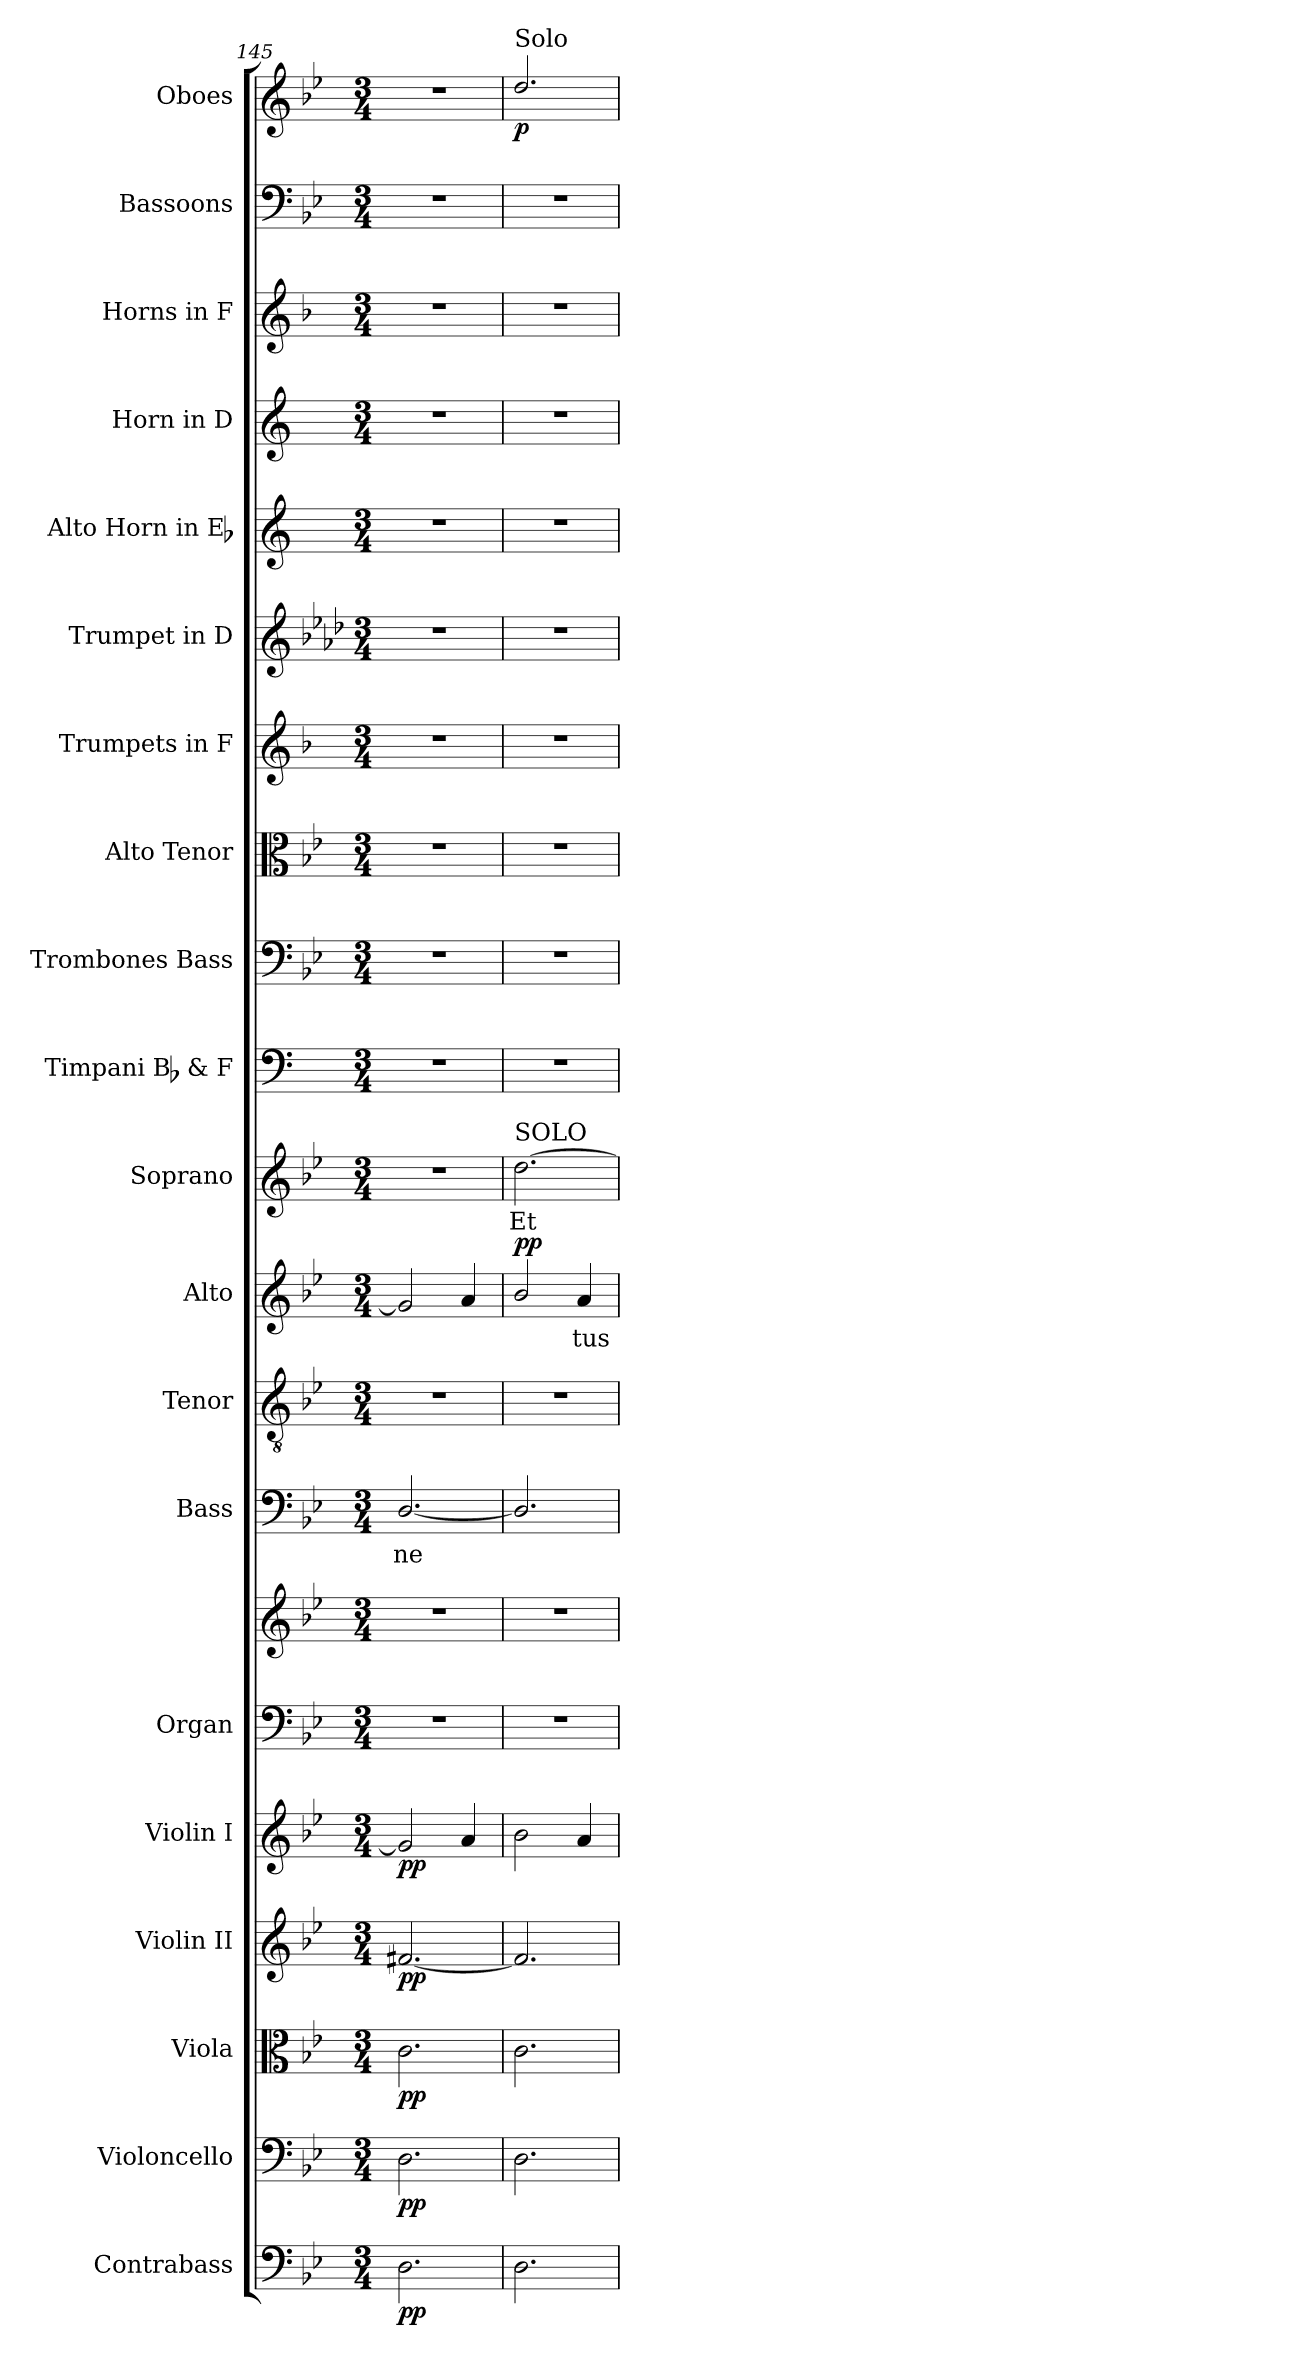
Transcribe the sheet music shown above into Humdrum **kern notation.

**kern	**dynam	**kern	**dynam	**kern	**dynam	**kern	**dynam	**kern	**dynam	**kern	**kern	**kern	**text	**kern	**kern	**text	**dynam	**kern	**text	**kern	**kern	**kern	**kern	**kern	**kern	**kern	**kern	**kern	**kern	**dynam
*part20	*part20	*part19	*part19	*part18	*part18	*part17	*part17	*part16	*part16	*part15	*part15	*part14	*part14	*part13	*part12	*part12	*part12	*part11	*part11	*part10	*part9	*part8	*part7	*part6	*part5	*part4	*part3	*part2	*part1	*part1
*staff21	*staff21	*staff20	*staff20	*staff19	*staff19	*staff18	*staff18	*staff17	*staff17	*staff16	*staff15	*staff14	*staff14	*staff13	*staff12	*staff12	*staff12	*staff11	*staff11	*staff10	*staff9	*staff8	*staff7	*staff6	*staff5	*staff4	*staff3	*staff2	*staff1	*staff1
*I"Contrabass	*	*I"Violoncello	*	*I"Viola	*	*I"Violin II	*	*I"Violin I	*	*I"Organ	*	*I"Bass	*	*I"Tenor	*I"Alto	*	*	*I"Soprano	*	*I"Timpani Bb & F	*I"Trombones  Bass	*I"Alto Tenor	*I"Trumpets in F	*I"Trumpet in D	*I"Alto Horn in Eb	*I"Horn in D	*I"Horns in F	*I"Bassoons	*I"Oboes	*
*I'Cb.	*	*I'Vc.	*	*I'Vla.	*	*I'Vln. II	*	*I'Vln. I	*	*I'Org.	*	*I'B.	*	*I'T.	*I'A.	*	*	*I'S.	*	*I'Timp.	*	*	*	*	*	*	*I'Hn.	*I'Bsn.	*I'Ob.	*
*clefF4	*	*clefF4	*	*clefC3	*	*clefG2	*	*clefG2	*	*clefF4	*clefG2	*clefF4	*	*clefGv2	*clefG2	*	*	*clefG2	*	*clefF4	*clefF4	*clefC3	*clefG2	*clefG2	*clefG2	*clefG2	*clefG2	*clefF4	*clefG2	*
*ITrd7c12	*	*	*	*	*	*	*	*	*	*	*	*	*	*ITrd7c12	*	*	*	*	*	*	*	*	*ITrd4c7	*ITrd-1c-2	*ITrd5c8	*ITrd6c10	*ITrd4c7	*	*	*
*k[b-e-]	*	*k[b-e-]	*	*k[b-e-]	*	*k[b-e-]	*	*k[b-e-]	*	*k[b-e-]	*k[b-e-]	*k[b-e-]	*	*k[b-e-]	*k[b-e-]	*	*	*k[b-e-]	*	*k[]	*k[b-e-]	*k[b-e-]	*k[b-e-]	*k[b-e-]	*k[f#c#g#d#]	*k[f#c#]	*k[b-e-]	*k[b-e-]	*k[b-e-]	*
*B-:	*	*B-:	*	*B-:	*	*B-:	*	*B-:	*	*B-:	*B-:	*B-:	*	*B-:	*B-:	*	*	*B-:	*	*C:	*B-:	*B-:	*B-:	*B-:	*E:	*D:	*B-:	*B-:	*B-:	*
*M3/4	*	*M3/4	*	*M3/4	*	*M3/4	*	*M3/4	*	*M3/4	*M3/4	*M3/4	*	*M3/4	*M3/4	*	*	*M3/4	*	*M3/4	*M3/4	*M3/4	*M3/4	*M3/4	*M3/4	*M3/4	*M3/4	*M3/4	*M3/4	*
=145	=145	=145	=145	=145	=145	=145	=145	=145	=145	=145	=145	=145	=145	=145	=145	=145	=145	=145	=145	=145	=145	=145	=145	=145	=145	=145	=145	=145	=145	=145
!	!	!	!	!	!	!	!	!	!	!LO:N:vis=1	!LO:N:vis=1	!	!	!	!	!	!	!	!	!	!	!	!	!	!	!	!	!	!	!
!	!	!	!	!	!	!	!	!	!	!	!	!	!LO:LY:b:color=#000000	!LO:N:vis=1	!	!	!	!LO:N:vis=1	!	!LO:N:vis=1	!LO:N:vis=1	!LO:N:vis=1	!LO:N:vis=1	!LO:N:vis=1	!LO:N:vis=1	!LO:N:vis=1	!LO:N:vis=1	!LO:N:vis=1	!LO:N:vis=1	!
2.DDi\	pp	2.Di\	pp	2.ci\	pp	[2.f#Xi/	pp	2g#i/]	pp	2.r	2.r	[2.Di/	-ne	2.r	2g#i/]	.	.	2.r	.	2.r	2.r	2.r	2.r	2.r	2.r	2.r	2.r	2.r	2.r	.
.	.	.	.	.	.	.	.	4ai/	.	.	.	.	.	.	4ai/	.	.	.	.	.	.	.	.	.	.	.	.	.	.	.
!!LO:PB:g=z
=146	=146	=146	=146	=146	=146	=146	=146	=146	=146	=146	=146	=146	=146	=146	=146	=146	=146	=146	=146	=146	=146	=146	=146	=146	=146	=146	=146	=146	=146	=146
!	!	!	!	!	!	!	!	!	!	!LO:N:vis=1	!LO:N:vis=1	!	!	!LO:N:vis=1	!	!	!	!	!	!	!	!	!	!	!	!	!	!	!	!
!	!	!	!	!	!	!	!	!	!	!	!	!	!	!	!	!	!	!	!	!	!	!	!	!	!	!	!	!	!LO:TX:a:t=Solo	!
!	!	!	!	!	!	!	!	!	!	!	!	!	!	!	!	!	!	!LO:TX:a:t=SOLO	!	!	!	!	!	!	!	!	!	!	!	!
!	!	!	!	!	!	!	!	!	!	!	!	!	!	!	!	!	!	!	!LO:LY:b:color=#000000	!LO:N:vis=1	!LO:N:vis=1	!LO:N:vis=1	!LO:N:vis=1	!LO:N:vis=1	!LO:N:vis=1	!LO:N:vis=1	!LO:N:vis=1	!LO:N:vis=1	!	!
2.DDi\	.	2.Di\	.	2.ci\	.	2.f#i/]	.	2b-i\	.	2.r	2.r	2.Di/]	.	2.r	2b-i/	.	pp	[2.ddi\	Et	2.r	2.r	2.r	2.r	2.r	2.r	2.r	2.r	2.r	2.ddi/	p
!	!	!	!	!	!	!	!	!	!	!	!	!	!	!	!	!LO:LY:b:color=#000000	!	!	!	!	!	!	!	!	!	!	!	!	!	!
.	.	.	.	.	.	.	.	4ai/	.	.	.	.	.	.	4ai/	-tus	.	.	.	.	.	.	.	.	.	.	.	.	.	.
=	=	=	=	=	=	=	=	=	=	=	=	=	=	=	=	=	=	=	=	=	=	=	=	=	=	=	=	=	=	=
*-	*-	*-	*-	*-	*-	*-	*-	*-	*-	*-	*-	*-	*-	*-	*-	*-	*-	*-	*-	*-	*-	*-	*-	*-	*-	*-	*-	*-	*-	*-
